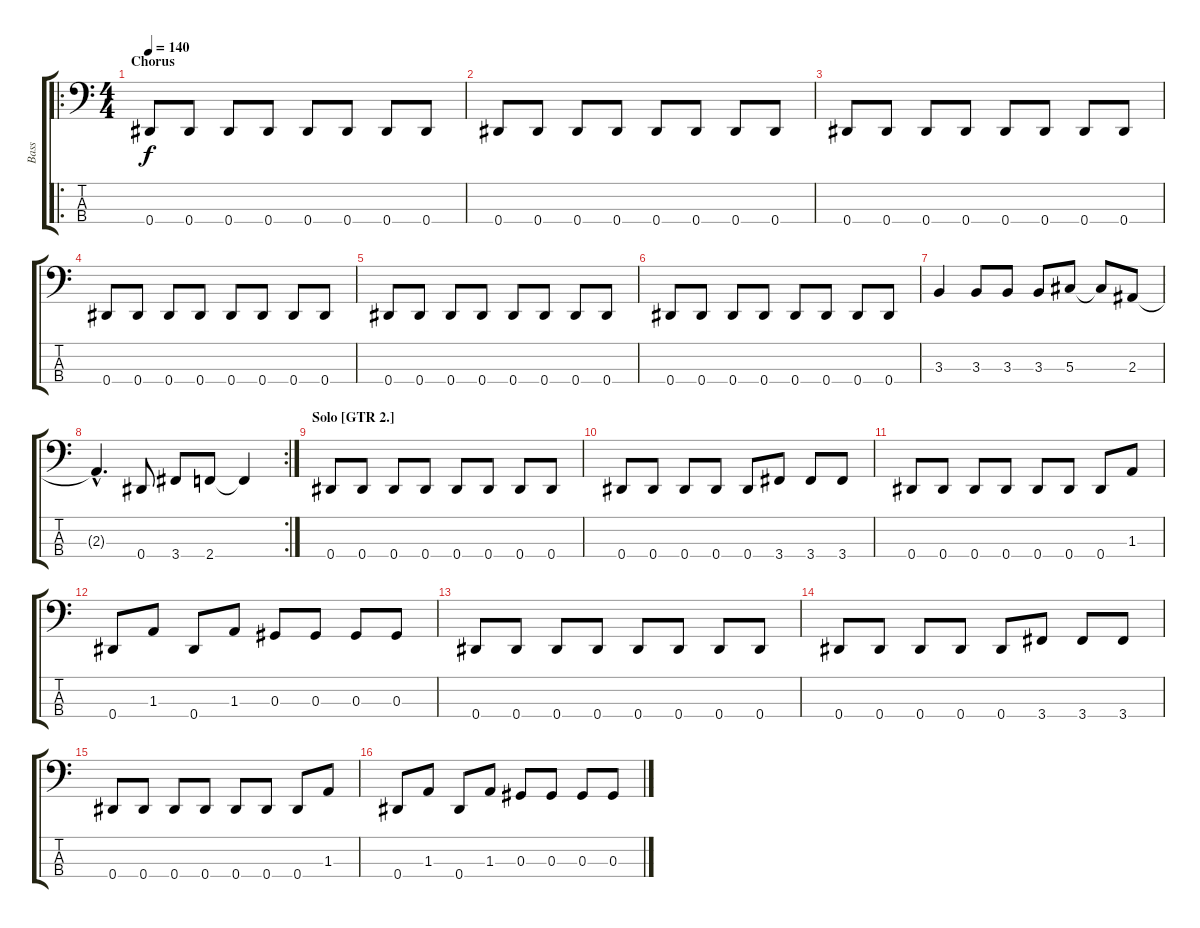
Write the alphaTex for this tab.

\track ("Bass" "Bass") {instrument electricbassfinger}
\staff {score tabs}
\tuning (Gb2 Db2 Ab1 Eb1) {hide}
\ro
\ts (4 4)
\section ("" "Chorus")
\tempo 140
\clef f4
\ks c
0.4.8{dy f} 0.4.8 0.4.8 0.4.8 0.4.8 0.4.8 0.4.8 0.4.8 |
0.4.8 0.4.8 0.4.8 0.4.8 0.4.8 0.4.8 0.4.8 0.4.8 |
0.4.8 0.4.8 0.4.8 0.4.8 0.4.8 0.4.8 0.4.8 0.4.8 |
0.4.8 0.4.8 0.4.8 0.4.8 0.4.8 0.4.8 0.4.8 0.4.8 |
0.4.8 0.4.8 0.4.8 0.4.8 0.4.8 0.4.8 0.4.8 0.4.8 |
0.4.8 0.4.8 0.4.8 0.4.8 0.4.8 0.4.8 0.4.8 0.4.8 |
3.3.4 3.3.8 3.3.8 3.3.8 5.3.8 5.3{t}.8 2.3.8 |
\rc 2
2.3{hac t}.4{d} 0.4.8 3.4.8 2.4.8 2.4{t}.4 |
\section ("" "Solo [GTR 2.]")
0.4.8 0.4.8 0.4.8 0.4.8 0.4.8 0.4.8 0.4.8 0.4.8 |
0.4.8 0.4.8 0.4.8 0.4.8 0.4.8 3.4.8 3.4.8 3.4.8 |
0.4.8 0.4.8 0.4.8 0.4.8 0.4.8 0.4.8 0.4.8 1.3.8 |
0.4.8 1.3.8 0.4.8 1.3.8 0.3.8 0.3.8 0.3.8 0.3.8 |
0.4.8 0.4.8 0.4.8 0.4.8 0.4.8 0.4.8 0.4.8 0.4.8 |
0.4.8 0.4.8 0.4.8 0.4.8 0.4.8 3.4.8 3.4.8 3.4.8 |
0.4.8 0.4.8 0.4.8 0.4.8 0.4.8 0.4.8 0.4.8 1.3.8 |
0.4.8 1.3.8 0.4.8 1.3.8 0.3.8 0.3.8 0.3.8 0.3.8
